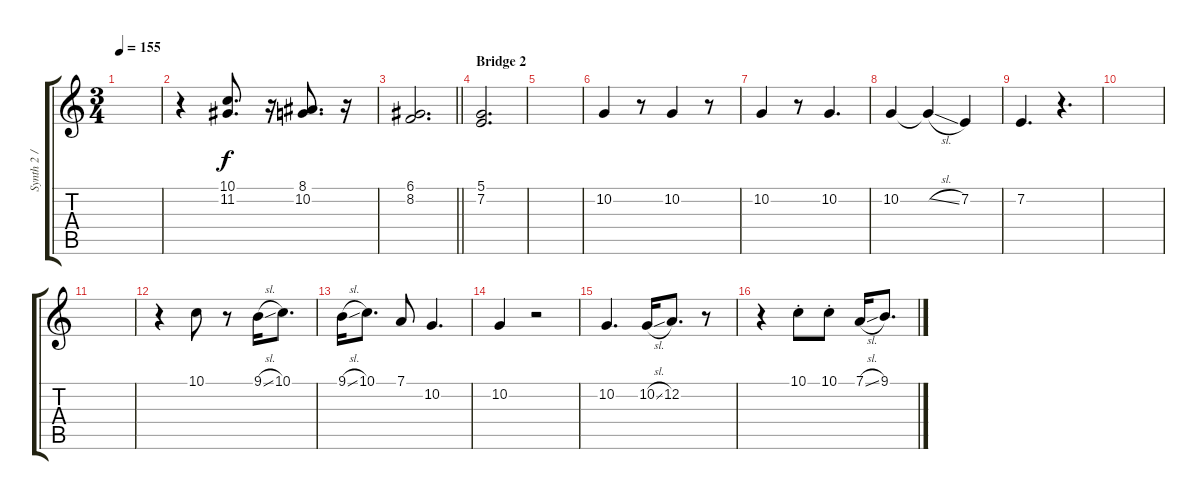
\track ("Synth 2 / Backup Vocals" "Synth 2 / ") {instrument pad2warm}
\staff {score tabs}
\tuning (D4 A3 F3 C3 G2 C2) {hide}
\ts (3 4)
\tempo 155
\clef g2
\ks c
|
r.4{volume 12 instrument flute} (10.1 11.2).8{d} r.16 (8.1 10.2).8{d} r.16 |
\barLineRight lightlight
(6.1 8.2).2{d} |
\section ("" "Bridge 2")
(5.1 7.2).2{d volume 0} |
|
10.2.4{volume 13} r.8 10.2.4 r.8 |
10.2.4 r.8 10.2.4{d} |
10.2.4 10.2{sl t}.4 7.2.4 |
7.2.4{d} r.4{d} |
|
|
r.4 10.1.8 r.8 9.1{sl}.16 10.1.8{d} |
9.1{sl}.16 10.1.8{d} 7.1.8 10.2.4{d} |
10.2.4 r.2 |
10.2.4{d} 10.2{sl}.16 12.2.8{d} r.8 |
r.4 10.1{st}.8 10.1{st}.8 7.1{sl}.16 9.1.8{d}
